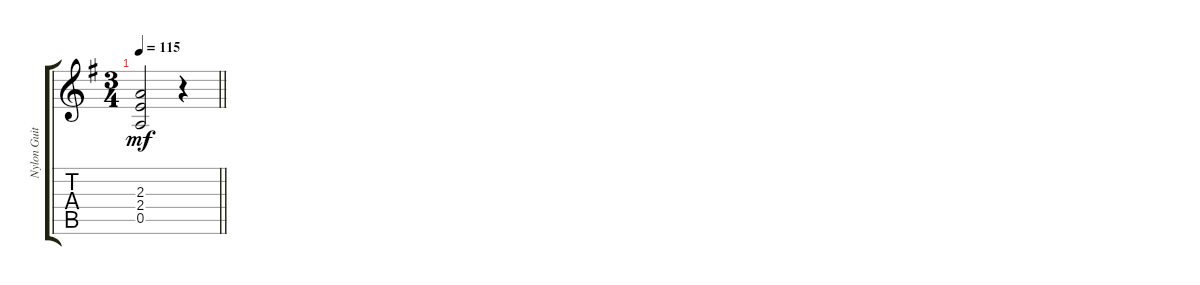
\track ("Nylon Guitar" "Nylon Guit") {instrument acousticguitarnylon}
\staff {score tabs}
\tuning (E4 B3 G3 D3 A2 E2) {hide}
\ts (3 4)
\tempo 115
\clef g2
\barLineRight lightlight
\ks g
(2.3 2.4 0.5).2{dy mf} r.4
